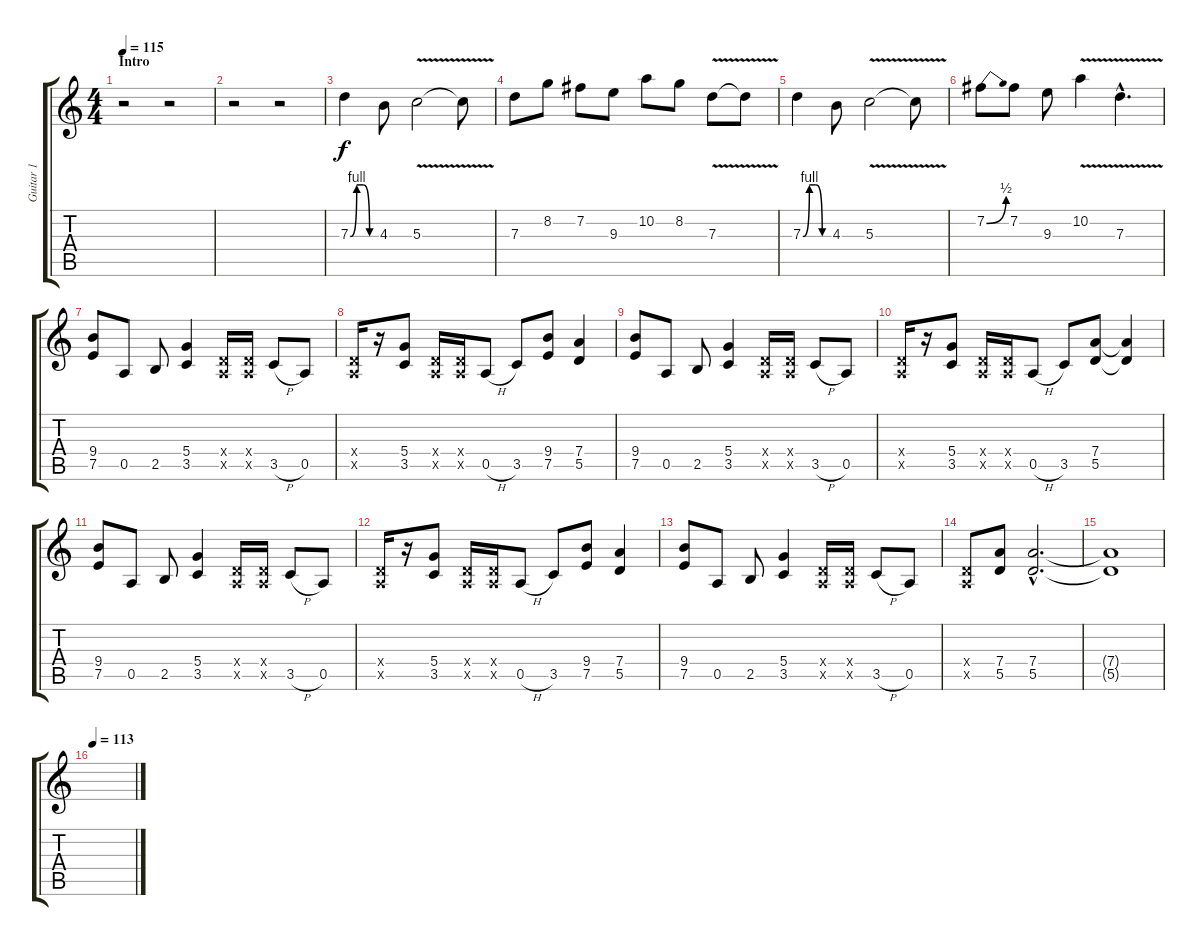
\track ("Guitar 1" "Guitar 1") {instrument distortionguitar}
\staff {score tabs}
\tuning (E4 B3 G3 D3 A2 E2) {hide}
\ts (4 4)
\section ("" "Intro")
\tempo 115
\clef g2
\ks c
r.2{dy f instrument distortionguitar} r.2 |
r.2 r.2 |
7.3{be (custom 0 0 15 4 30 4 45 0 60 0)}.4 4.3.8 5.3{v}.2 5.3{t}.8 |
7.3.8 8.2.8 7.2.8 9.3.8 10.2.8 8.2.8 7.3{v}.8 7.3{t}.8 |
7.3{be (custom 0 0 15 4 30 4 45 0 60 0)}.4 4.3.8 5.3{v}.2 5.3{t}.8 |
7.2{be (bend 0 0 60 2)}.8 7.2.8 9.3.8 10.2{v}.4 7.3{v hac}.4{d} |
(9.4 7.5).8 0.5.8 2.5.8 (5.4 3.5).4 (0.4{x} 0.5{x}).16 (0.4{x} 0.5{x}).16 3.5{h}.8 0.5.8 |
(0.4{x} 0.5{x}).16 r.16 (5.4 3.5).8 (0.4{x} 0.5{x}).16 (0.4{x} 0.5{x}).16 0.5{h}.8 3.5.8 (9.4 7.5).8 (7.4 5.5).4 |
(9.4 7.5).8 0.5.8 2.5.8 (5.4 3.5).4 (0.4{x} 0.5{x}).16 (0.4{x} 0.5{x}).16 3.5{h}.8 0.5.8 |
(0.4{x} 0.5{x}).16 r.16 (5.4 3.5).8 (0.4{x} 0.5{x}).16 (0.4{x} 0.5{x}).16 0.5{h}.8 3.5.8 (7.4 5.5).8 (7.4{t} 5.5{t}).4 |
(9.4 7.5).8 0.5.8 2.5.8 (5.4 3.5).4 (0.4{x} 0.5{x}).16 (0.4{x} 0.5{x}).16 3.5{h}.8 0.5.8 |
(0.4{x} 0.5{x}).16 r.16 (5.4 3.5).8 (0.4{x} 0.5{x}).16 (0.4{x} 0.5{x}).16 0.5{h}.8 3.5.8 (9.4 7.5).8 (7.4 5.5).4 |
(9.4 7.5).8 0.5.8 2.5.8 (5.4 3.5).4 (0.4{x} 0.5{x}).16 (0.4{x} 0.5{x}).16 3.5{h}.8 0.5.8 |
(0.4{x} 0.5{x}).8 (7.4 5.5).8 (7.4{hac} 5.5{hac}).2{d} |
(7.4{t} 5.5{t}).1 |
\tempo 113
